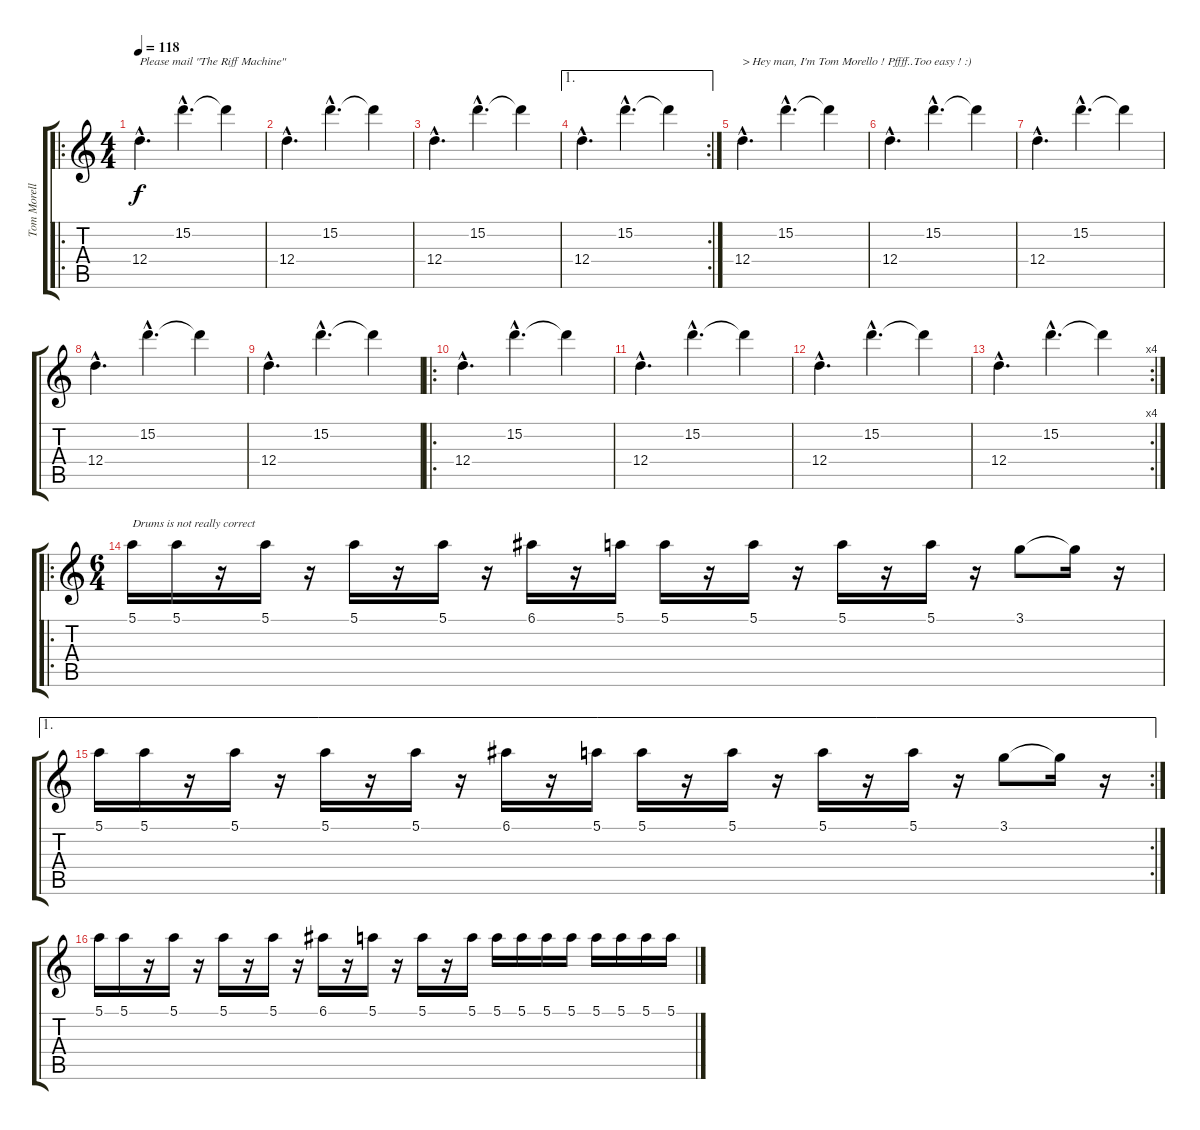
\track ("Tom Morello - Guitar" "Tom Morell") {instrument distortionguitar}
\staff {score tabs}
\tuning (E4 B3 G3 D3 A2 D2) {hide}
\ro
\ts (4 4)
\tempo 118
\clef g2
\ks c
12.4{hac}.4{d txt "Please mail \"The Riff Machine\"" dy f instrument distortionguitar} 15.2{hac}.4{d} 15.2{t}.4 |
12.4{hac}.4{d} 15.2{hac}.4{d} 15.2{t}.4{txt ""} |
12.4{hac}.4{d} 15.2{hac}.4{d} 15.2{t}.4 |
\ae 1
\rc 2
12.4{hac}.4{d} 15.2{hac}.4{d} 15.2{t}.4 |
12.4{hac}.4{d txt "> Hey man, I'm Tom Morello ! Pffff..Too easy ! :)"} 15.2{hac}.4{d} 15.2{t}.4 |
12.4{hac}.4{d} 15.2{hac}.4{d} 15.2{t}.4 |
12.4{hac}.4{d} 15.2{hac}.4{d} 15.2{t}.4 |
12.4{hac}.4{d} 15.2{hac}.4{d} 15.2{t}.4 |
12.4{hac}.4{d} 15.2{hac}.4{d} 15.2{t}.4 |
\ro
12.4{hac}.4{d} 15.2{hac}.4{d} 15.2{t}.4 |
12.4{hac}.4{d} 15.2{hac}.4{d} 15.2{t}.4 |
12.4{hac}.4{d} 15.2{hac}.4{d} 15.2{t}.4 |
\rc 4
12.4{hac}.4{d} 15.2{hac}.4{d} 15.2{t}.4 |
\ro
\ts (6 4)
5.1.16{txt "Drums is not really correct" balance 8} 5.1.16 r.16 5.1.16 r.16 5.1.16 r.16 5.1.16 r.16 6.1.16 r.16 5.1.16 5.1.16 r.16 5.1.16 r.16 5.1.16 r.16 5.1.16 r.16 3.1.8 3.1{t}.16 r.16 |
\ae 1
\rc 2
5.1.16 5.1.16 r.16 5.1.16 r.16 5.1.16 r.16 5.1.16 r.16 6.1.16 r.16 5.1.16 5.1.16 r.16 5.1.16 r.16 5.1.16 r.16 5.1.16 r.16 3.1.8 3.1{t}.16 r.16 |
5.1.16 5.1.16 r.16 5.1.16 r.16 5.1.16 r.16 5.1.16 r.16 6.1.16 r.16 5.1.16 r.16 5.1.16 r.16 5.1.16 5.1.16 5.1.16 5.1.16 5.1.16 5.1.16 5.1.16 5.1.16 5.1.16
